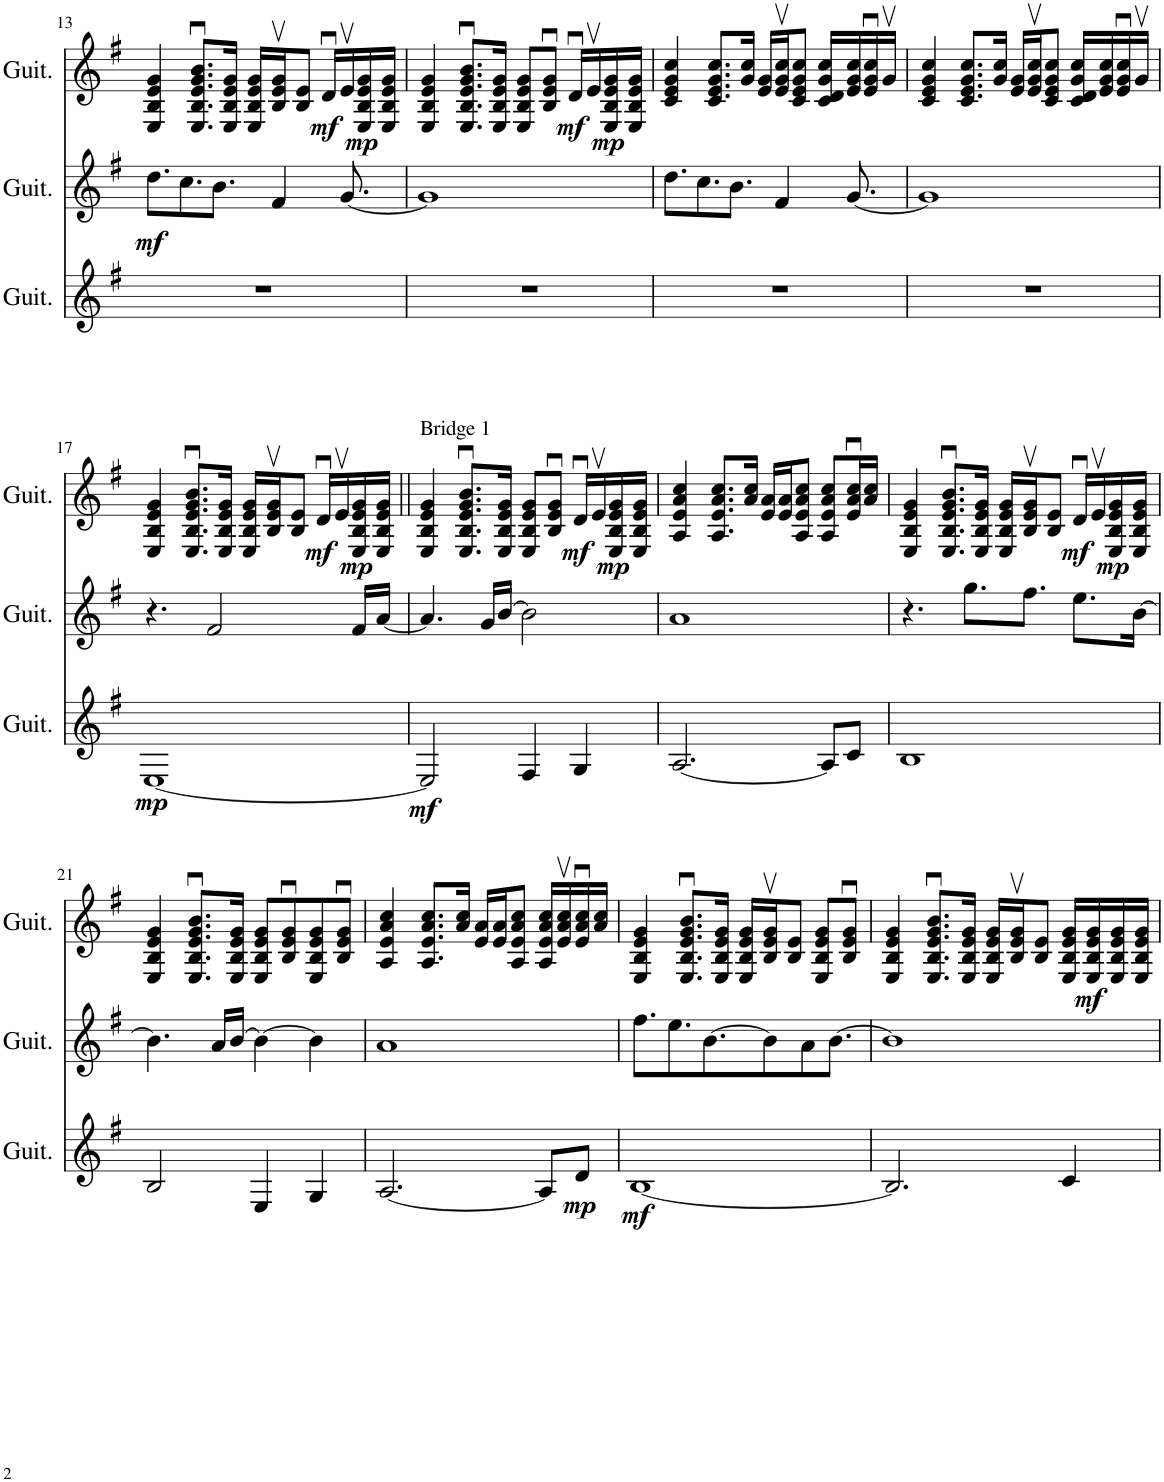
**kern	**dynam	**kern	**dynam	**kern	**dynam
*part3	*part3	*part2	*part2	*part1	*part1
*staff3	*staff3	*staff2	*staff2	*staff1	*staff1
*I"吉他	*	*I"吉他	*	*I"吉他	*
!!LO:PB:g=z
*clefG2	*	*clefG2	*	*clefG2	*
*Trd7c12	*	*Trd7c12	*	*Trd7c12	*
*k[f#]	*	*k[f#]	*	*k[f#]	*
*M4/4	*	*M4/4	*	*M4/4	*
=13	=13	=13	=13	=13	=13
!	!	!	!LO:DY:b	!	!
1r	.	8.dd\L	mf	4E/ 4B/ 4e/ 4g/	.
.	.	8.cc\	.	.	.
.	.	.	.	8.E/u 8.B/u 8.e/u 8.g/u 8.b/uL	.
.	.	8.b\J	.	.	.
.	.	.	.	16E/ 16B/ 16e/ 16g/Jk	.
.	.	.	.	16E/ 16B/ 16e/ 16g/LL	.
.	.	4f#/	.	16B/v 16e/v 16g/vJ	.
.	.	.	.	8B/ 8e/J	.
!	!	!	!	!	!LO:DY:b
.	.	.	.	16du/LL	mf
.	.	[8.g/	.	16ev/	.
!	!	!	!	!	!LO:DY:b
.	.	.	.	16E/ 16B/ 16e/ 16g/	mp
.	.	.	.	16E/ 16B/ 16e/ 16g/JJ	.
=14	=14	=14	=14	=14	=14
1r	.	1g]	.	4E/ 4B/ 4e/ 4g/	.
.	.	.	.	8.E/u 8.B/u 8.e/u 8.g/u 8.b/uL	.
.	.	.	.	16E/ 16B/ 16e/ 16g/Jk	.
.	.	.	.	8E/ 8B/ 8e/ 8g/L	.
.	.	.	.	8B/u 8e/u 8g/uJ	.
!	!	!	!	!	!LO:DY:b
.	.	.	.	16du/LL	mf
.	.	.	.	16ev/	.
!	!	!	!	!	!LO:DY:b
.	.	.	.	16E/ 16B/ 16e/ 16g/	mp
.	.	.	.	16E/ 16B/ 16e/ 16g/JJ	.
=15	=15	=15	=15	=15	=15
1r	.	8.dd\L	.	4c/ 4e/ 4g/ 4cc/	.
.	.	8.cc\	.	.	.
.	.	.	.	8.c/ 8.e/ 8.g/ 8.cc/L	.
.	.	8.b\J	.	.	.
.	.	.	.	16g/ 16cc/Jk	.
.	.	.	.	16e/ 16g/LL	.
.	.	4f#/	.	16e/v 16g/v 16cc/vJ	.
.	.	.	.	8c/ 8e/ 8g/ 8cc/J	.
.	.	.	.	16c/ 16d/ 16g/ 16cc/LL	.
.	.	[8.g/	.	16e/ 16g/ 16cc/	.
.	.	.	.	16e/u 16g/u 16cc/u	.
.	.	.	.	16gv/JJ	.
=16	=16	=16	=16	=16	=16
1r	.	1g]	.	4c/ 4e/ 4g/ 4cc/	.
.	.	.	.	8.c/ 8.e/ 8.g/ 8.cc/L	.
.	.	.	.	16g/ 16cc/Jk	.
.	.	.	.	16e/ 16g/LL	.
.	.	.	.	16e/v 16g/v 16cc/vJ	.
.	.	.	.	8c/ 8e/ 8g/ 8cc/J	.
.	.	.	.	16c/ 16d/ 16g/ 16cc/LL	.
.	.	.	.	16e/ 16g/ 16cc/	.
.	.	.	.	16e/u 16g/u 16cc/u	.
.	.	.	.	16gv/JJ	.
!!LO:LB:g=z
=17	=17	=17	=17	=17	=17
!	!LO:DY:b	!	!	!	!
[1E	mp	4.r	.	4E/ 4B/ 4e/ 4g/	.
.	.	.	.	8.E/u 8.B/u 8.e/u 8.g/u 8.b/uL	.
.	.	2f#/	.	.	.
.	.	.	.	16E/ 16B/ 16e/ 16g/Jk	.
.	.	.	.	16E/ 16B/ 16e/ 16g/LL	.
.	.	.	.	16B/v 16e/v 16g/vJ	.
.	.	.	.	8B/ 8e/J	.
!	!	!	!	!	!LO:DY:b
.	.	.	.	16du/LL	mf
.	.	.	.	16ev/	.
!	!	!	!	!	!LO:DY:b
.	.	16f#/LL	.	16E/ 16B/ 16e/ 16g/	mp
.	.	[16a/JJ	.	16E/ 16B/ 16e/ 16g/JJ	.
=18||	=18||	=18||	=18||	=18||	=18||
!	!	!	!	!LO:TX:a:t=Bridge 1	!
!	!LO:DY:b	!	!	!	!
2E/]	mf	4.a/]	.	4E/ 4B/ 4e/ 4g/	.
.	.	.	.	8.E/u 8.B/u 8.e/u 8.g/u 8.b/uL	.
.	.	16g/LL	.	.	.
.	.	[16b/JJ	.	16E/ 16B/ 16e/ 16g/Jk	.
4F#/	.	2b\]	.	8E/ 8B/ 8e/ 8g/L	.
.	.	.	.	8B/u 8e/u 8g/uJ	.
!	!	!	!	!	!LO:DY:b
4G/	.	.	.	16du/LL	mf
.	.	.	.	16ev/	.
!	!	!	!	!	!LO:DY:b
.	.	.	.	16E/ 16B/ 16e/ 16g/	mp
.	.	.	.	16E/ 16B/ 16e/ 16g/JJ	.
=19	=19	=19	=19	=19	=19
[2.A/	.	1a	.	4A/ 4e/ 4a/ 4cc/	.
.	.	.	.	8.A/ 8.e/ 8.a/ 8.cc/L	.
.	.	.	.	16a/ 16cc/Jk	.
.	.	.	.	16e/ 16a/LL	.
.	.	.	.	16e/ 16a/J	.
.	.	.	.	8A/ 8e/ 8a/ 8cc/J	.
8A/L]	.	.	.	8A/ 8e/ 8a/ 8cc/L	.
8c/J	.	.	.	16e/u 16a/u 16cc/uL	.
.	.	.	.	16a/ 16cc/JJ	.
=20	=20	=20	=20	=20	=20
1B	.	4.r	.	4E/ 4B/ 4e/ 4g/	.
.	.	.	.	8.E/u 8.B/u 8.e/u 8.g/u 8.b/uL	.
.	.	8.gg\L	.	.	.
.	.	.	.	16E/ 16B/ 16e/ 16g/Jk	.
.	.	.	.	16E/ 16B/ 16e/ 16g/LL	.
.	.	8.ff#\J	.	16B/v 16e/v 16g/vJ	.
.	.	.	.	8B/ 8e/J	.
!	!	!	!	!	!LO:DY:b
.	.	8.ee\L	.	16du/LL	mf
.	.	.	.	16ev/	.
!	!	!	!	!	!LO:DY:b
.	.	.	.	16E/ 16B/ 16e/ 16g/	mp
.	.	[16b\Jk	.	16E/ 16B/ 16e/ 16g/JJ	.
!!LO:LB:g=z
=21	=21	=21	=21	=21	=21
2B/	.	4.b\]	.	4E/ 4B/ 4e/ 4g/	.
.	.	.	.	8.E/u 8.B/u 8.e/u 8.g/u 8.b/uL	.
.	.	16a/LL	.	.	.
.	.	[16b/JJ	.	16E/ 16B/ 16e/ 16g/Jk	.
4E/	.	4b\_	.	8E/ 8B/ 8e/ 8g/L	.
.	.	.	.	8B/u 8e/u 8g/u	.
4G/	.	4b\]	.	8E/ 8B/ 8e/ 8g/	.
.	.	.	.	8B/u 8e/u 8g/uJ	.
=22	=22	=22	=22	=22	=22
[2.A/	.	1a	.	4A/ 4e/ 4a/ 4cc/	.
.	.	.	.	8.A/ 8.e/ 8.a/ 8.cc/L	.
.	.	.	.	16a/ 16cc/Jk	.
.	.	.	.	16e/ 16a/LL	.
.	.	.	.	16e/ 16a/J	.
.	.	.	.	8A/ 8e/ 8a/ 8cc/J	.
8A/L]	.	.	.	16A/ 16e/ 16a/ 16cc/LL	.
.	.	.	.	16e/v 16a/v 16cc/v	.
!	!LO:DY:b	!	!	!	!
8d/J	mp	.	.	16e/u 16a/u 16cc/u	.
.	.	.	.	16a/ 16cc/JJ	.
=23	=23	=23	=23	=23	=23
!	!LO:DY:b	!	!	!	!
[1B	mf	8.ff#\L	.	4E/ 4B/ 4e/ 4g/	.
.	.	8.ee\	.	.	.
.	.	.	.	8.E/u 8.B/u 8.e/u 8.g/u 8.b/uL	.
.	.	[8.b\	.	.	.
.	.	.	.	16E/ 16B/ 16e/ 16g/Jk	.
.	.	.	.	16E/ 16B/ 16e/ 16g/LL	.
.	.	8b\]	.	16B/v 16e/v 16g/vJ	.
.	.	.	.	8B/ 8e/J	.
.	.	8a\	.	.	.
.	.	.	.	8E/ 8B/ 8e/ 8g/L	.
.	.	[8.b\J	.	.	.
.	.	.	.	8B/u 8e/u 8g/uJ	.
=24	=24	=24	=24	=24	=24
2.B/]	.	1b]	.	4E/ 4B/ 4e/ 4g/	.
.	.	.	.	8.E/u 8.B/u 8.e/u 8.g/u 8.b/uL	.
.	.	.	.	16E/ 16B/ 16e/ 16g/Jk	.
.	.	.	.	16E/ 16B/ 16e/ 16g/LL	.
.	.	.	.	16B/v 16e/v 16g/vJ	.
.	.	.	.	8B/ 8e/J	.
4c/	.	.	.	16E/ 16B/ 16e/ 16g/LL	.
!	!	!	!	!	!LO:DY:b
.	.	.	.	16E/ 16B/ 16e/ 16g/	mf
.	.	.	.	16E/ 16B/ 16e/ 16g/	.
.	.	.	.	16E/ 16B/ 16e/ 16g/JJ	.
=	=	=	=	=	=
*-	*-	*-	*-	*-	*-
